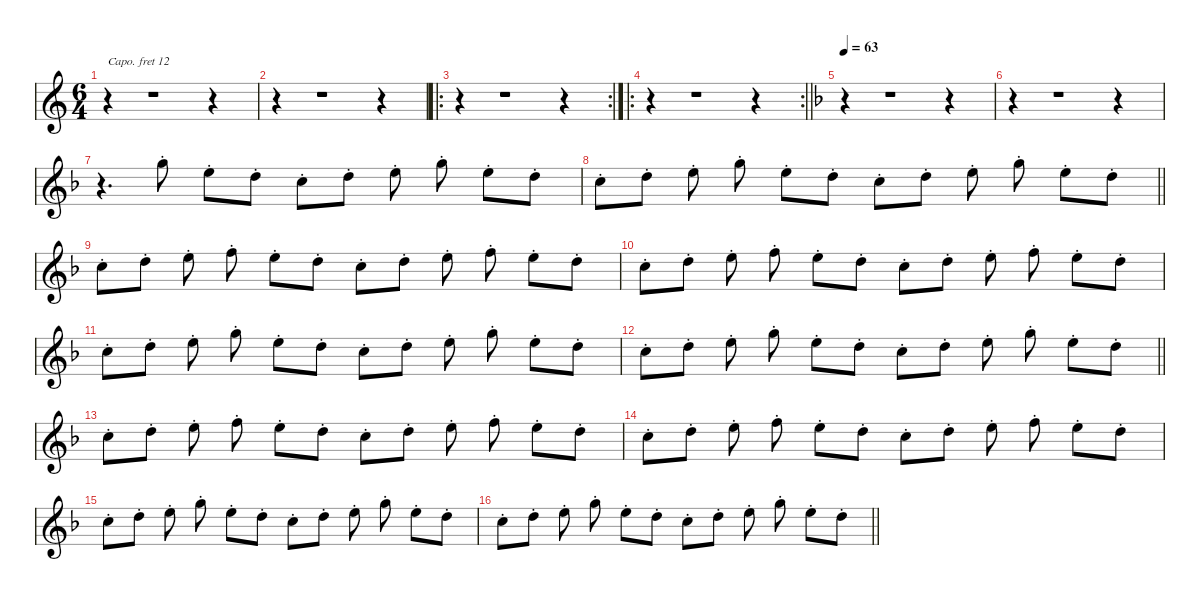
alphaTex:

\defaultSystemsLayout 4
\hideDynamics
\bracketExtendMode nobrackets
\singleTrackTrackNamePolicy hidden
\multiTrackTrackNamePolicy hidden
\firstSystemTrackNameMode fullname
\firstSystemTrackNameOrientation horizontal
\otherSystemsTrackNameOrientation horizontal
\track ("Flute" "picc.") {instrument piccolo}
\staff {score}
\capo 12
\tuning (E4 C4 G3 C3 G2 C2)
\ts (6 4)
\tempo (98 hide)
\clef g2
\ks c
r.4{dy f beam Down} r.1{beam Down} r.4{beam Down} |
r.4{beam Down} r.1{beam Down} r.4{beam Down} |
\ro
\rc 2
\tempo (97 hide)
r.4{beam Down} r.1{beam Down} r.4{beam Down} |
\ro
\rc 2
\barLineRight lightlight
r.4{beam Down} r.1{beam Down} r.4{beam Down} |
\tempo 63
\ks f
r.4{beam Down} r.1{beam Down} r.4{beam Down} |
r.4{beam Down} r.1{beam Down} r.4{beam Down} |
r.4{d instrument brightacousticpiano beam Down} 3.1{st acc forcenatural}.8{beam Down} 0.1{st acc forcenatural}.8{beam Down} 2.2{st acc forcenatural}.8{beam Down} 0.2{st acc forcenatural}.8{beam Down} 2.2{st acc forcenatural}.8{beam Down} 0.1{st acc forcenatural}.8{beam Down beam split} 3.1{st acc forcenatural}.8{beam Down} 0.1{st acc forcenatural}.8{beam Down} 2.2{st acc forcenatural}.8{beam Down} |
\barLineRight lightlight
0.2{st acc forcenatural}.8{beam Down} 2.2{st acc forcenatural}.8{beam Down} 0.1{st acc forcenatural}.8{beam Down beam split} 3.1{st acc forcenatural}.8{beam Down} 0.1{st acc forcenatural}.8{beam Down} 2.2{st acc forcenatural}.8{beam Down} 0.2{st acc forcenatural}.8{beam Down} 2.2{st acc forcenatural}.8{beam Down} 0.1{st acc forcenatural}.8{beam Down beam split} 3.1{st acc forcenatural}.8{beam Down} 0.1{st acc forcenatural}.8{beam Down} 2.2{st acc forcenatural}.8{beam Down} |
0.2{st acc forcenatural}.8{beam Down} 2.2{st acc forcenatural}.8{beam Down} 0.1{st acc forcenatural}.8{beam Down beam split} 1.1{st acc forcenatural}.8{beam Down} 0.1{st acc forcenatural}.8{beam Down} 2.2{st acc forcenatural}.8{beam Down} 0.2{st acc forcenatural}.8{beam Down} 2.2{st acc forcenatural}.8{beam Down} 0.1{st acc forcenatural}.8{beam Down beam split} 1.1{st acc forcenatural}.8{beam Down} 0.1{st acc forcenatural}.8{beam Down} 2.2{st acc forcenatural}.8{beam Down} |
0.2{st acc forcenatural}.8{beam Down} 2.2{st acc forcenatural}.8{beam Down} 0.1{st acc forcenatural}.8{beam Down beam split} 1.1{st acc forcenatural}.8{beam Down} 0.1{st acc forcenatural}.8{beam Down} 2.2{st acc forcenatural}.8{beam Down} 0.2{st acc forcenatural}.8{beam Down} 2.2{st acc forcenatural}.8{beam Down} 0.1{st acc forcenatural}.8{beam Down beam split} 1.1{st acc forcenatural}.8{beam Down} 0.1{st acc forcenatural}.8{beam Down} 2.2{st acc forcenatural}.8{beam Down} |
0.2{st acc forcenatural}.8{beam Down} 2.2{st acc forcenatural}.8{beam Down} 0.1{st acc forcenatural}.8{beam Down beam split} 3.1{st acc forcenatural}.8{beam Down} 0.1{st acc forcenatural}.8{beam Down} 2.2{st acc forcenatural}.8{beam Down} 0.2{st acc forcenatural}.8{beam Down} 2.2{st acc forcenatural}.8{beam Down} 0.1{st acc forcenatural}.8{beam Down beam split} 3.1{st acc forcenatural}.8{beam Down} 0.1{st acc forcenatural}.8{beam Down} 2.2{st acc forcenatural}.8{beam Down} |
\barLineRight lightlight
0.2{st acc forcenatural}.8{beam Down} 2.2{st acc forcenatural}.8{beam Down} 0.1{st acc forcenatural}.8{beam Down beam split} 3.1{st acc forcenatural}.8{beam Down} 0.1{st acc forcenatural}.8{beam Down} 2.2{st acc forcenatural}.8{beam Down} 0.2{st acc forcenatural}.8{beam Down} 2.2{st acc forcenatural}.8{beam Down} 0.1{st acc forcenatural}.8{beam Down beam split} 3.1{st acc forcenatural}.8{beam Down} 0.1{st acc forcenatural}.8{beam Down} 2.2{st acc forcenatural}.8{beam Down} |
0.2{st acc forcenatural}.8{beam Down} 2.2{st acc forcenatural}.8{beam Down} 0.1{st acc forcenatural}.8{beam Down beam split} 1.1{st acc forcenatural}.8{beam Down} 0.1{st acc forcenatural}.8{beam Down} 2.2{st acc forcenatural}.8{beam Down} 0.2{st acc forcenatural}.8{beam Down} 2.2{st acc forcenatural}.8{beam Down} 0.1{st acc forcenatural}.8{beam Down beam split} 1.1{st acc forcenatural}.8{beam Down} 0.1{st acc forcenatural}.8{beam Down} 2.2{st acc forcenatural}.8{beam Down} |
0.2{st acc forcenatural}.8{beam Down} 2.2{st acc forcenatural}.8{beam Down} 0.1{st acc forcenatural}.8{beam Down beam split} 1.1{st acc forcenatural}.8{beam Down} 0.1{st acc forcenatural}.8{beam Down} 2.2{st acc forcenatural}.8{beam Down} 0.2{st acc forcenatural}.8{beam Down} 2.2{st acc forcenatural}.8{beam Down} 0.1{st acc forcenatural}.8{beam Down beam split} 1.1{st acc forcenatural}.8{beam Down} 0.1{st acc forcenatural}.8{beam Down} 2.2{st acc forcenatural}.8{beam Down} |
0.2{st acc forcenatural}.8{beam Down} 2.2{st acc forcenatural}.8{beam Down} 0.1{st acc forcenatural}.8{beam Down beam split} 3.1{st acc forcenatural}.8{beam Down} 0.1{st acc forcenatural}.8{beam Down} 2.2{st acc forcenatural}.8{beam Down} 0.2{st acc forcenatural}.8{beam Down} 2.2{st acc forcenatural}.8{beam Down} 0.1{st acc forcenatural}.8{beam Down beam split} 3.1{st acc forcenatural}.8{beam Down} 0.1{st acc forcenatural}.8{beam Down} 2.2{st acc forcenatural}.8{beam Down} |
\barLineRight lightlight
0.2{st acc forcenatural}.8{beam Down} 2.2{st acc forcenatural}.8{beam Down} 0.1{st acc forcenatural}.8{beam Down beam split} 3.1{st acc forcenatural}.8{beam Down} 0.1{st acc forcenatural}.8{beam Down} 2.2{st acc forcenatural}.8{beam Down} 0.2{st acc forcenatural}.8{beam Down} 2.2{st acc forcenatural}.8{beam Down} 0.1{st acc forcenatural}.8{beam Down beam split} 3.1{st acc forcenatural}.8{beam Down} 0.1{st acc forcenatural}.8{beam Down} 2.2{st acc forcenatural}.8{beam Down}
